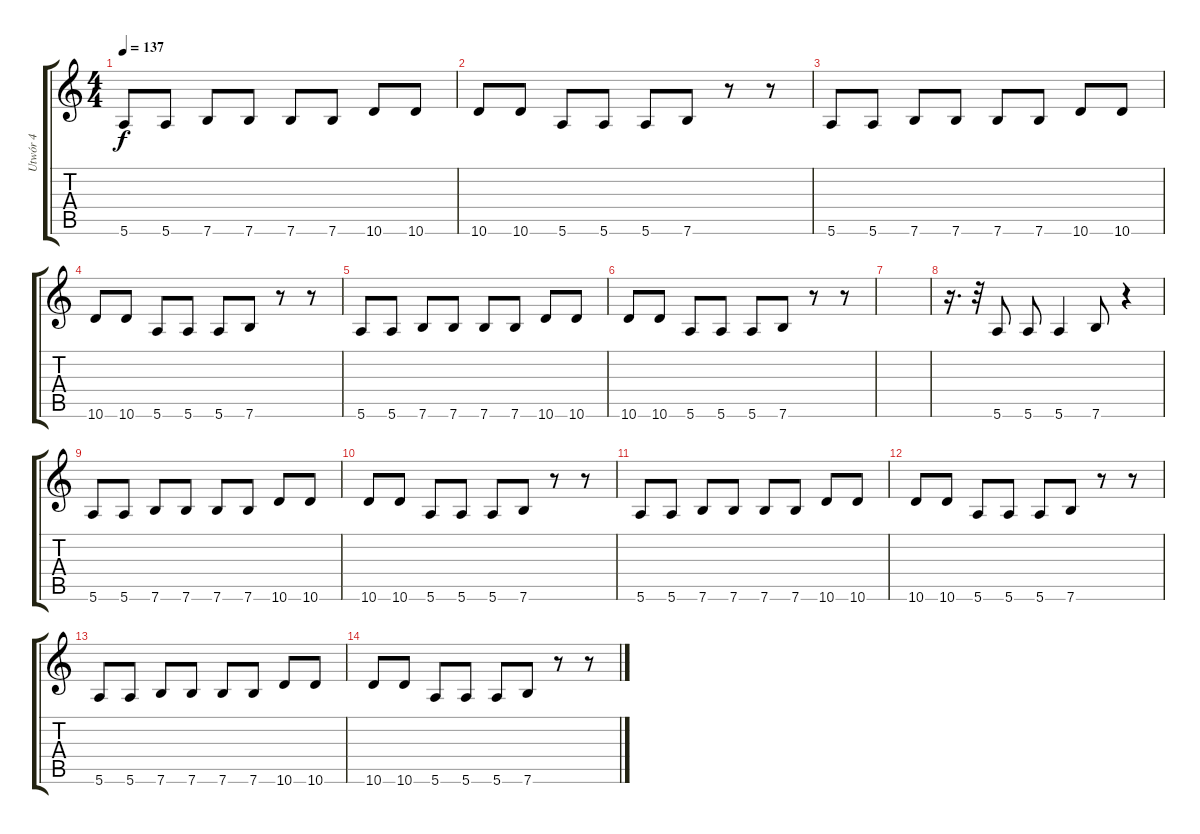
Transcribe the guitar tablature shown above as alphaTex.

\track ("Utwór 4" "Utwór 4") {instrument electricbasspick}
\staff {score tabs}
\tuning (E4 B3 G3 D3 A2 E2) {hide}
\ts (4 4)
\tempo 137
\clef g2
\ks c
5.6.8{dy f} 5.6.8 7.6.8 7.6.8 7.6.8 7.6.8 10.6.8 10.6.8 |
10.6.8 10.6.8 5.6.8 5.6.8 5.6.8 7.6.8 r.8 r.8 |
5.6.8 5.6.8 7.6.8 7.6.8 7.6.8 7.6.8 10.6.8 10.6.8 |
10.6.8 10.6.8 5.6.8 5.6.8 5.6.8 7.6.8 r.8 r.8 |
5.6.8 5.6.8 7.6.8 7.6.8 7.6.8 7.6.8 10.6.8 10.6.8 |
10.6.8 10.6.8 5.6.8 5.6.8 5.6.8 7.6.8 r.8 r.8 |
|
r.16{d} r.32 5.6.8 5.6.8 5.6.4 7.6.8 r.4 |
5.6.8 5.6.8 7.6.8 7.6.8 7.6.8 7.6.8 10.6.8 10.6.8 |
10.6.8 10.6.8 5.6.8 5.6.8 5.6.8 7.6.8 r.8 r.8 |
5.6.8 5.6.8 7.6.8 7.6.8 7.6.8 7.6.8 10.6.8 10.6.8 |
10.6.8 10.6.8 5.6.8 5.6.8 5.6.8 7.6.8 r.8 r.8 |
5.6.8 5.6.8 7.6.8 7.6.8 7.6.8 7.6.8 10.6.8 10.6.8 |
10.6.8 10.6.8 5.6.8 5.6.8 5.6.8 7.6.8 r.8 r.8
